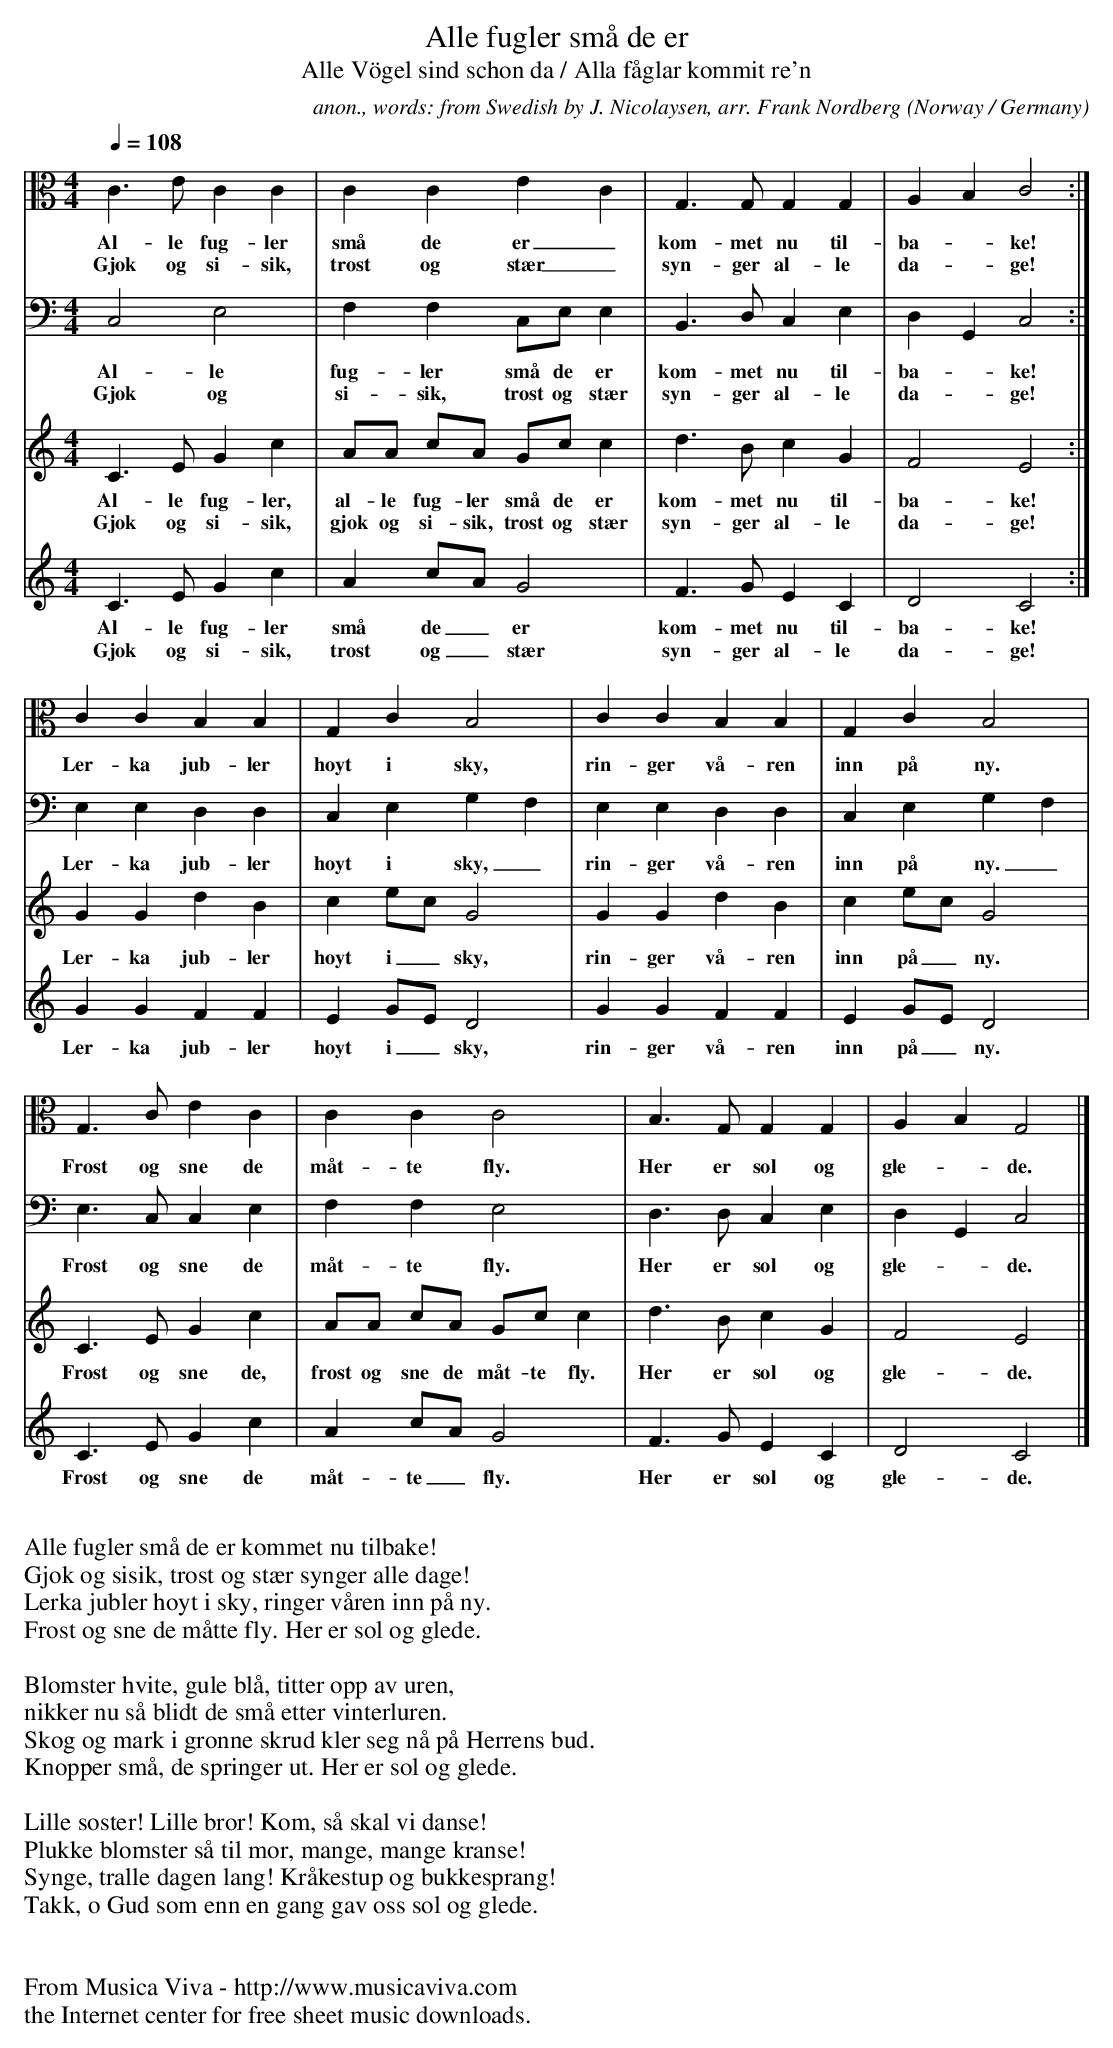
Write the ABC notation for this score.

X:1
T:Alle fugler sm\aa de er
T:Alle V\"ogel sind schon da / Alla f\aaglar kommit re'n
C:anon., words: from Swedish by J. Nicolaysen, arr. Frank Nordberg
O:Norway / Germany
V:3 alto
V:4 bass
M:4/4
L:1/4
Q:1/4=108
K:C
V:1
C>E Gc|A/A/ c/A/ G/c/c|d>B cG|F2 E2:|
w:Al-le fug-ler, al-le fug-ler sm\aa de er kom-met nu til-ba-ke!
w:Gj\ok og si-sik, gj\ok og si-sik, trost og st\aer syn-ger al-le da-ge!
V:2
C>E Gc|Ac/A/ G2|F>G EC|D2 C2:|
w:Al-le fug-ler sm\aa de_ er kom-met nu til-ba-ke!
w:Gj\ok og si-sik, trost og_ st\aer syn-ger al-le da-ge!
V:3
C>E CC|CC EC|G,>G, G,G,|A,B, C2:|
w:Al-le fug-ler sm\aa de er_ kom-met nu til-ba--ke!
w:Gj\ok og si-sik, trost og st\aer_ syn-ger al-le da--ge!
V:4
C,2 E,2|F,F, C,/E,/E,|B,,>D, C,E,|D,G,, C,2:|
w:Al-le fug-ler sm\aa de er kom-met nu til-ba--ke!
w:Gj\ok og si-sik, trost og st\aer syn-ger al-le da--ge!
V:1
GG dB|ce/c/ G2|GG dB|ce/c/ G2|
w:Ler-ka jub-ler h\oyt i_ sky, rin-ger v\aa-ren inn p\aa_ ny.
V:2
GG FF|EG/E/ D2|GG FF|EG/E/ D2|
w:Ler-ka jub-ler h\oyt i_ sky, rin-ger v\aa-ren inn p\aa_ ny.
V:3
CC B,B,|G,C B,2|CC B,B,|G,C B,2|
w:Ler-ka jub-ler h\oyt i sky, rin-ger v\aa-ren inn p\aa ny.
V:4
E,E, D,D,|C,E, G,F,|E,E, D,D,|C,E, G,F,|
w:Ler-ka jub-ler h\oyt i sky,_ rin-ger v\aa-ren inn p\aa ny._
V:1
C>E Gc|A/A/ c/A/ G/c/c|d>B cG|F2 E2|]
w:Frost og sne de, frost og sne de m\aat-te fly. Her er sol og gle-de.
V:2
C>E Gc|Ac/A/ G2|F>G EC|D2 C2|]
w:Frost og sne de m\aat-te_ fly. Her er sol og gle-de.
V:3
G,>C EC|CC C2|B,>G, G,G,|A,B, G,2|]
w:Frost og sne de m\aat-te fly. Her er sol og gle--de.
V:4
E,>C, C,E,|F,F, E,2|D,>D, C,E,|D,G,, C,2|]
w:Frost og sne de m\aat-te fly. Her er sol og gle--de.
W:
W:Alle fugler sm\aa de er kommet nu tilbake!
W:Gj\ok og sisik, trost og st\aer synger alle dage!
W:Lerka jubler h\oyt i sky, ringer v\aaren inn p\aa ny.
W:Frost og sne de m\aatte fly. Her er sol og glede.
W:
W:Blomster hvite, gule bl\aa, titter opp av uren,
W:nikker nu s\aa blidt de sm\aa etter vinterluren.
W:Skog og mark i gr\onne skrud kler seg n\aa p\aa Herrens bud.
W:Knopper sm\aa, de springer ut. Her er sol og glede.
W:
W:Lille s\oster! Lille bror! Kom, s\aa skal vi danse!
W:Plukke blomster s\aa til mor, mange, mange kranse!
W:Synge, tralle dagen lang! Kr\aakestup og bukkesprang!
W:Takk, o Gud som enn en gang gav oss sol og glede.
W:
W:
W:  From Musica Viva - http://www.musicaviva.com
W:  the Internet center for free sheet music downloads.
